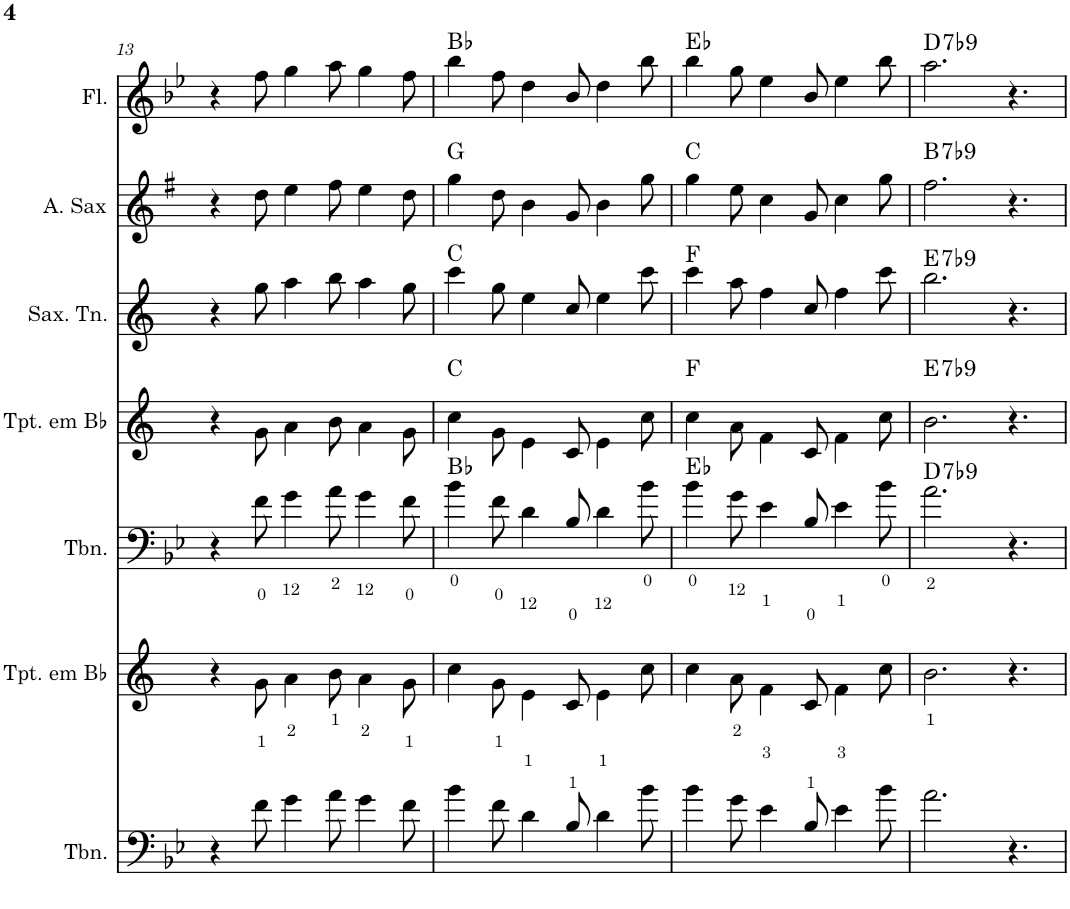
**kern	**kern	**kern	**harte	**kern	**harte	**kern	**harte	**kern	**harte	**kern	**harte
*part7	*part6	*part5	*part5	*part4	*part4	*part3	*part3	*part2	*part2	*part1	*part1
*staff7	*staff6	*staff5	*	*staff4	*	*staff3	*	*staff2	*	*staff1	*
*I"Trombone	*I"Trompete em Bb	*I"Trombone	*	*I"Trompete em Bb	*	*I"Saxofone Tenor	*	*I"Saxofone Alto	*	*I"Flauta Transversal	*
*I'Tbn.	*I'Tpt. em Bb	*I'Tbn.	*	*I'Tpt. em Bb	*	*I'Sax. Tn.	*	*	*	*I'Fl.	*
!!LO:PB:g=z
*clefF4	*clefG2	*clefF4	*	*clefG2	*	*clefG2	*	*clefG2	*	*clefG2	*
*	*Trd1c2	*	*	*Trd1c2	*	*Trd8c14	*	*Trd5c9	*	*	*
*k[b-e-]	*k[]	*k[b-e-]	*	*k[]	*	*k[]	*	*k[f#]	*	*k[b-e-]	*
*B-:	*	*B-:	*	*	*	*	*	*G:	*	*B-:	*
*M9/8	*M9/8	*M9/8	*	*M9/8	*	*M9/8	*	*M9/8	*	*M9/8	*
=13	=13	=13	=13	=13	=13	=13	=13	=13	=13	=13	=13
4r	4r	4r	.	4r	.	4r	.	4r	.	4r	.
8f\	8g\	8f\	.	8g\	.	8gg\	.	8dd\	.	8ff\	.
4g\	4a\	4g\	.	4a\	.	4aa\	.	4ee\	.	4gg\	.
8a\	8b\	8a\	.	8b\	.	8bb\	.	8ff#\	.	8aa\	.
4g\	4a\	4g\	.	4a\	.	4aa\	.	4ee\	.	4gg\	.
8f\	8g\	8f\	.	8g\	.	8gg\	.	8dd\	.	8ff\	.
=14	=14	=14	=14	=14	=14	=14	=14	=14	=14	=14	=14
4b-\	4cc\	4b-\	Bb:maj	4cc\	C:maj	4ccc\	C:maj	4gg\	G:maj	4bb-\	Bb:maj
8f\	8g\	8f\	.	8g\	.	8gg\	.	8dd\	.	8ff\	.
4d\	4e\	4d\	.	4e\	.	4ee\	.	4b\	.	4dd\	.
8B-/	8c/	8B-/	.	8c/	.	8cc/	.	8g/	.	8b-/	.
4d\	4e\	4d\	.	4e\	.	4ee\	.	4b\	.	4dd\	.
8b-\	8cc\	8b-\	.	8cc\	.	8ccc\	.	8gg\	.	8bb-\	.
=15	=15	=15	=15	=15	=15	=15	=15	=15	=15	=15	=15
4b-\	4cc\	4b-\	Eb:maj	4cc\	F:maj	4ccc\	F:maj	4gg\	C:maj	4bb-\	Eb:maj
8g\	8a\	8g\	.	8a\	.	8aa\	.	8ee\	.	8gg\	.
4e-\	4f\	4e-\	.	4f\	.	4ff\	.	4cc\	.	4ee-\	.
8B-/	8c/	8B-/	.	8c/	.	8cc/	.	8g/	.	8b-/	.
4e-\	4f\	4e-\	.	4f\	.	4ff\	.	4cc\	.	4ee-\	.
8b-\	8cc\	8b-\	.	8cc\	.	8ccc\	.	8gg\	.	8bb-\	.
=16	=16	=16	=16	=16	=16	=16	=16	=16	=16	=16	=16
!	!	!	!LO:H:kt=7	!	!LO:H:kt=7	!	!LO:H:kt=7	!	!LO:H:kt=7	!	!LO:H:kt=7
2.a\	2.b\	2.a\	D:7(b9)	2.b\	E:7(b9)	2.bb\	E:7(b9)	2.ff#\	B:7(b9)	2.aa\	D:7(b9)
4.r	4.r	4.r	.	4.r	.	4.r	.	4.r	.	4.r	.
=	=	=	=	=	=	=	=	=	=	=	=
*-	*-	*-	*-	*-	*-	*-	*-	*-	*-	*-	*-
